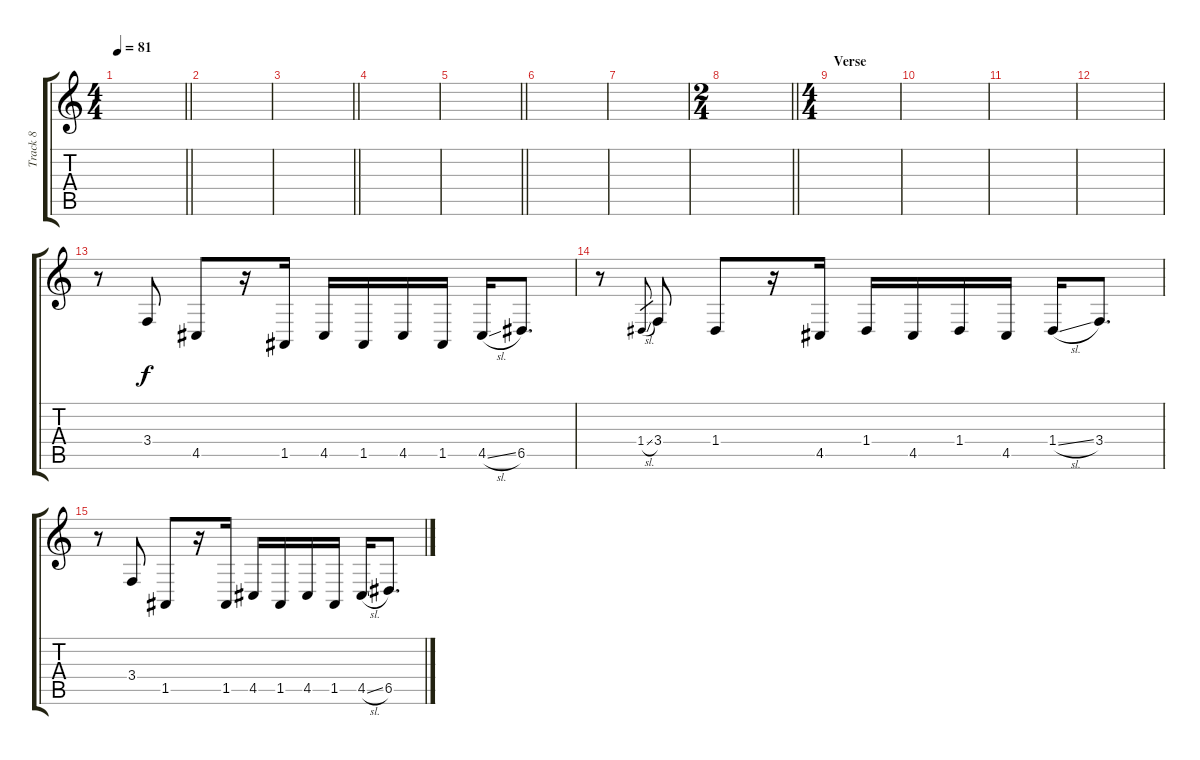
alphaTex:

\track ("Track 8" "Track 8") {instrument clarinet}
\staff {score tabs}
\tuning (E4 B3 G3 D3 A2 E2) {hide}
\ts (4 4)
\tempo 81
\clef g2
\barLineRight lightlight
\ks c
|
|
\barLineRight lightlight
|
|
\barLineRight lightlight
|
|
|
\ts (2 4)
\barLineRight lightlight
|
\ts (4 4)
\section ("" "Verse")
|
|
|
|
r.8 3.4.8 4.5.8 r.16 1.5.16 4.5.16 1.5.16 4.5.16 1.5.16 4.5{sl}.16 6.5.8{d} |
r.8 1.4{sl}.8{gr} 3.4.8 1.4.8 r.16 4.5.16 1.4.16 4.5.16 1.4.16 4.5.16 1.4{sl}.16 3.4.8{d} |
r.8 3.4.8 1.5.8 r.16 1.5.16 4.5.16 1.5.16 4.5.16 1.5.16 4.5{sl}.16 6.5.8{d}
